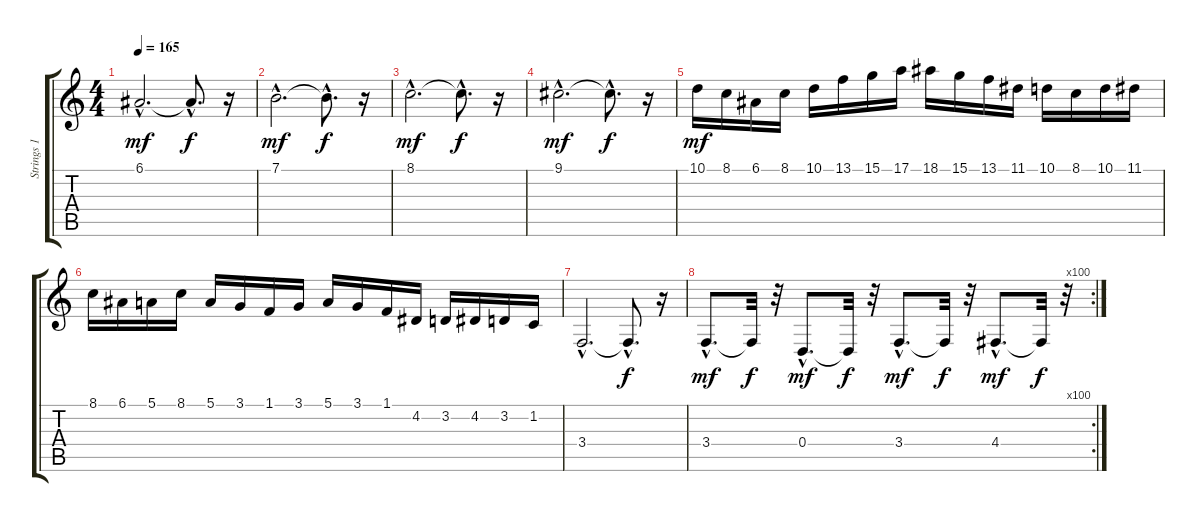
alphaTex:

\track ("Strings 1" "Strings 1") {instrument stringensemble1}
\staff {score tabs}
\tuning (E4 B3 G3 D3 A2 E2) {hide}
\ts (4 4)
\tempo 165
\clef g2
\ks c
6.1{hac}.2{d dy mf} 6.1{hac t}.8{d dy f} r.16 |
7.1{hac}.2{d dy mf} 7.1{hac t}.8{d dy f} r.16 |
8.1{hac}.2{d dy mf} 8.1{hac t}.8{d dy f} r.16 |
9.1{hac}.2{d dy mf} 9.1{hac t}.8{d dy f} r.16 |
10.1.16{dy mf} 8.1.16 6.1.16 8.1.16 10.1.16 13.1.16 15.1.16 17.1.16 18.1.16 15.1.16 13.1.16 11.1.16 10.1.16 8.1.16 10.1.16 11.1.16 |
8.1.16 6.1.16 5.1.16 8.1.16 5.1.16 3.1.16 1.1.16 3.1.16 5.1.16 3.1.16 1.1.16 4.2.16 3.2.16 4.2.16 3.2.16 1.2.16 |
3.4{hac}.2{d} 3.4{hac t}.8{d dy f} r.16 |
\rc 100
3.4{hac}.8{d dy mf} 3.4{t}.32{dy f} r.32 0.4{hac}.8{d dy mf} 0.4{t}.32{dy f} r.32 3.4{hac}.8{d dy mf} 3.4{t}.32{dy f} r.32 4.4{hac}.8{d dy mf} 4.4{t}.32{dy f} r.32
